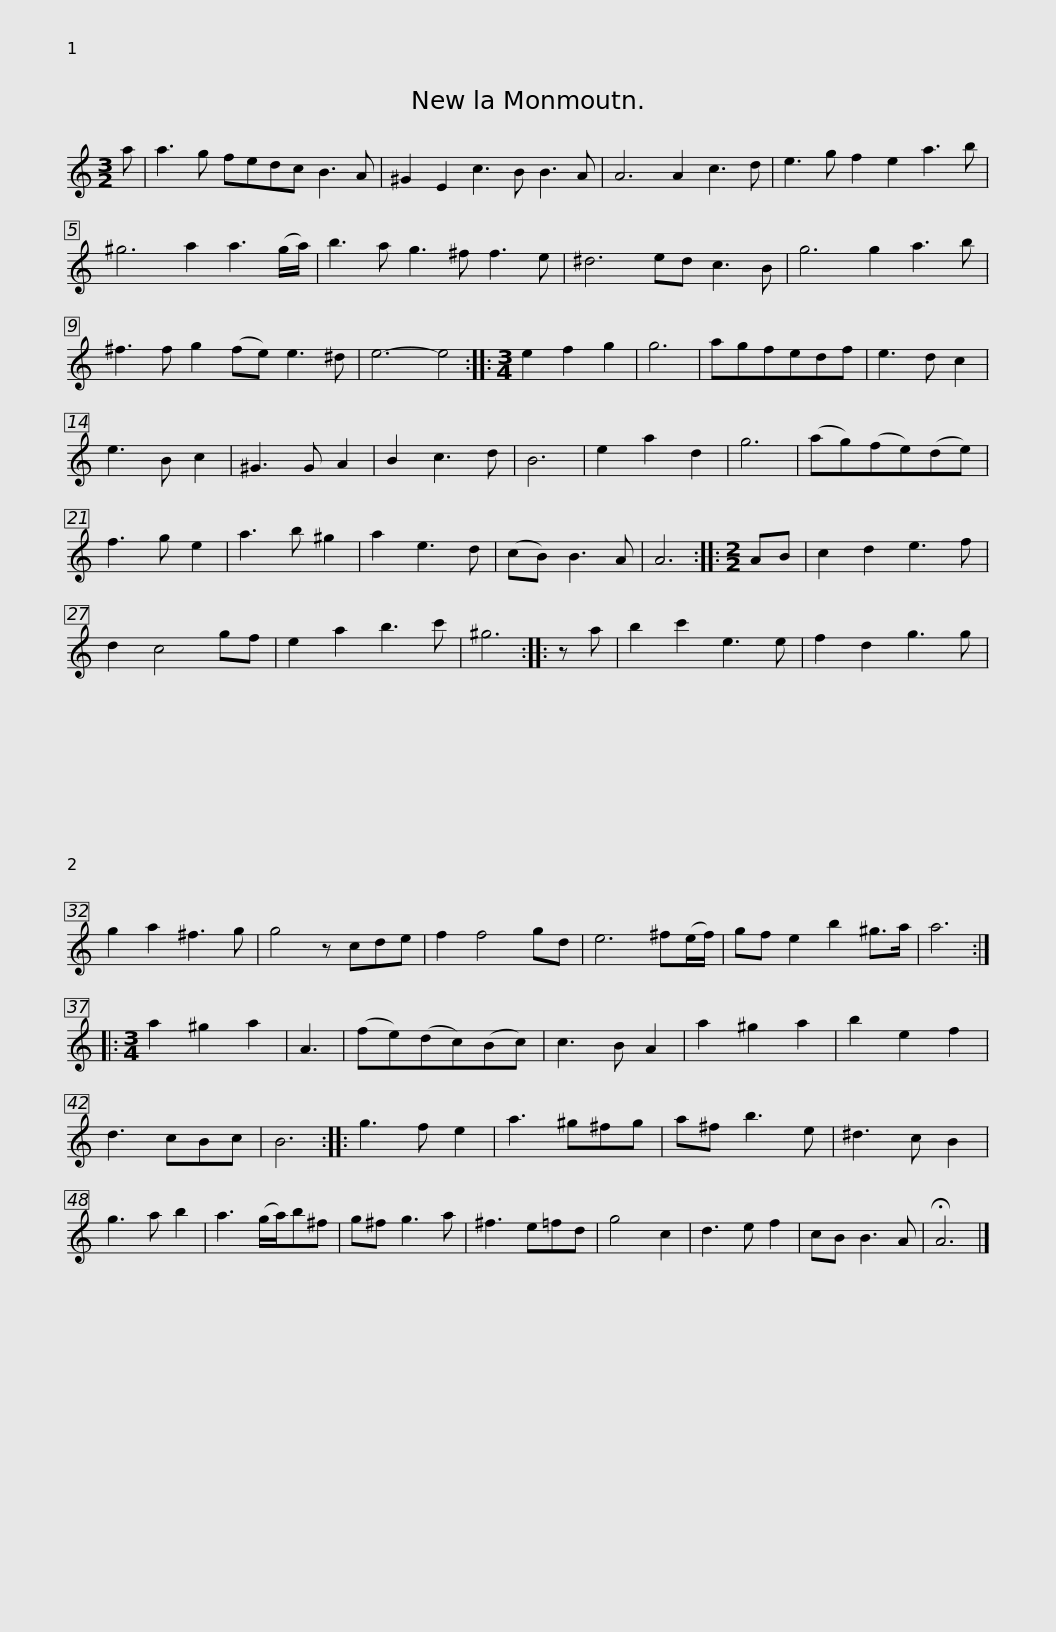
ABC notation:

X:1
L:1/8
M:3/2
I:linebreak $
K:C
V:1 treble
V:1
 a | a3 g fedc B3 A | ^G2 E2 c3 B B3 A | A6 A2 c3 d | e3 g f2 e2 a3 b | %5
 ^g6 a2 a3 (g/a/) |$ b3 a g3 ^f f3 e | ^d6 ed c3 B | g6 g2 a3 b | ^f3 f g2 (fe) e3 ^d | %10
 e6- e4 ::[M:3/4] e2 f2 g2 | g6 |$ agfedf | e3 d c2 | %15
 e3 B c2 | ^G3 G A2 | B2 c3 d | B6 | e2 a2 d2 | %20
 g6 | (ag)(fe)(de) | f3 g e2 | a3 b ^g2 |$ a2 e3 d | %25
 (cB) B3 A | A6 ::[M:2/2] AB | c2 d2 e3 f | d2 c4 gf | %30
 e2 a2 b3 c' | ^g6 :: z a | b2 c'2 e3 e |$ f2 d2 g3 g | %35
 g2 a2 ^f3 g | g4 z cde | f2 f4 gd | e6 ^f(e/f/) | gf e2 b2 ^g>a | %40
 a6 ::[M:3/4] a2 ^g2 a2 | A3 |$ (fe)(dc)(Bc) | c3 B A2 | %45
 a2 ^g2 a2 | b2 e2 f2 | d3 cBc | B6 :: g3 f e2 | %50
 a3 ^g^fg | a^f b3 e | ^d3 c B2 |$ g3 a b2 | a3 (g/a/)b^f | %55
 g^f g3 a | ^f3 e=fd | g4 c2 | d3 e f2 | cB B3 A | %60
 !fermata!A6 |] %61
